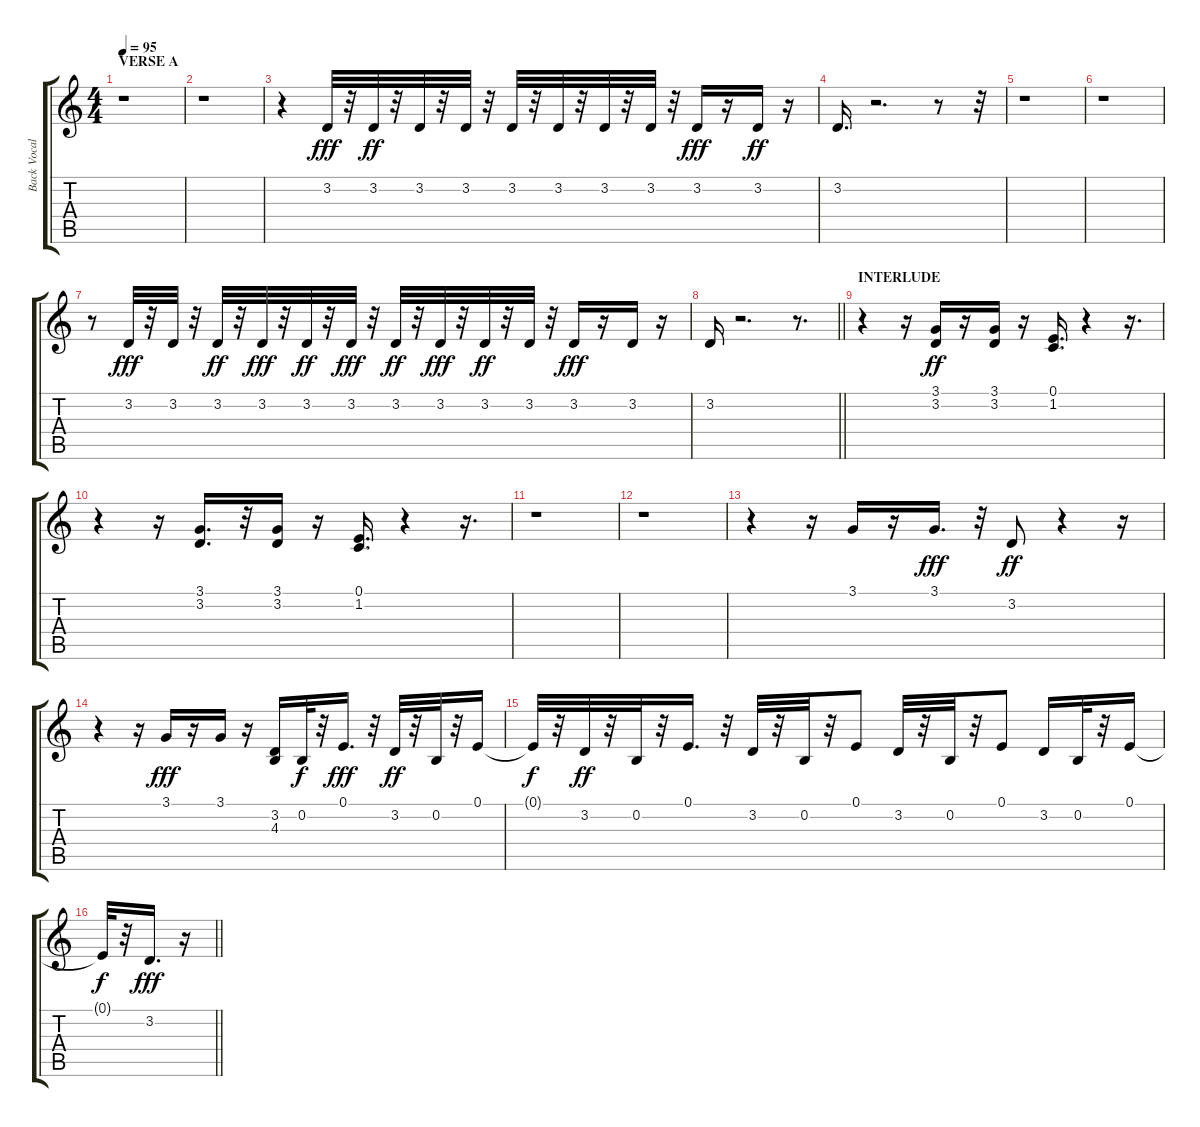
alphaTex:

\track ("Back Vocals 1" "Back Vocal") {instrument voiceoohs}
\staff {score tabs}
\tuning (E4 B3 G3 D3 A2 E2) {hide}
\ts (4 4)
\section ("" "VERSE A")
\tempo 95
\clef g2
\ks c
r.1{dy f} |
r.1 |
r.4 3.2.32{dy fff} r.32 3.2.32{dy ff} r.32 3.2.32 r.32 3.2.32 r.32 3.2.32 r.32 3.2.32 r.32 3.2.32 r.32 3.2.32 r.32 3.2.16{dy fff} r.16 3.2.16{dy ff} r.16 |
3.2.16{d} r.2{d} r.8 r.32 |
r.1 |
r.1 |
r.8 3.2.32{dy fff} r.32 3.2.32 r.32 3.2.32{dy ff} r.32 3.2.32{dy fff} r.32 3.2.32{dy ff} r.32 3.2.32{dy fff} r.32 3.2.32{dy ff} r.32 3.2.32{dy fff} r.32 3.2.32{dy ff} r.32 3.2.32 r.32 3.2.16{dy fff} r.16 3.2.16 r.16 |
\barLineRight lightlight
3.2.16 r.2{d} r.8{d} |
\section ("" "INTERLUDE")
r.4 r.16 (3.1 3.2).16{dy ff} r.16 (3.1 3.2).16 r.16 (0.1 1.2).16{d} r.4 r.16{d} |
r.4 r.16 (3.1 3.2).16{d} r.32 (3.1 3.2).16 r.16 (0.1 1.2).16{d} r.4 r.16{d} |
r.1 |
r.1 |
r.4 r.16 3.1.16 r.16 3.1.16{d dy fff} r.32 3.2.8{dy ff} r.4 r.16 |
r.4 r.16 3.1.16{dy fff} r.16 3.1.16 r.16 (3.2 4.3).16 0.2.32{dy f} r.32 0.1.16{d dy fff} r.32 3.2.32{dy ff} r.32 0.2.32 r.32 0.1.16 |
0.1{t}.32{dy f} r.32 3.2.32{dy ff} r.32 0.2.32 r.32 0.1.16{d} r.32 3.2.32 r.32 0.2.32 r.32 0.1.8 3.2.32 r.32 0.2.32 r.32 0.1.8 3.2.16 0.2.32 r.32 0.1.16 |
\barLineRight lightlight
0.1{t}.32{dy f} r.32 3.2.16{d dy fff} r.16
